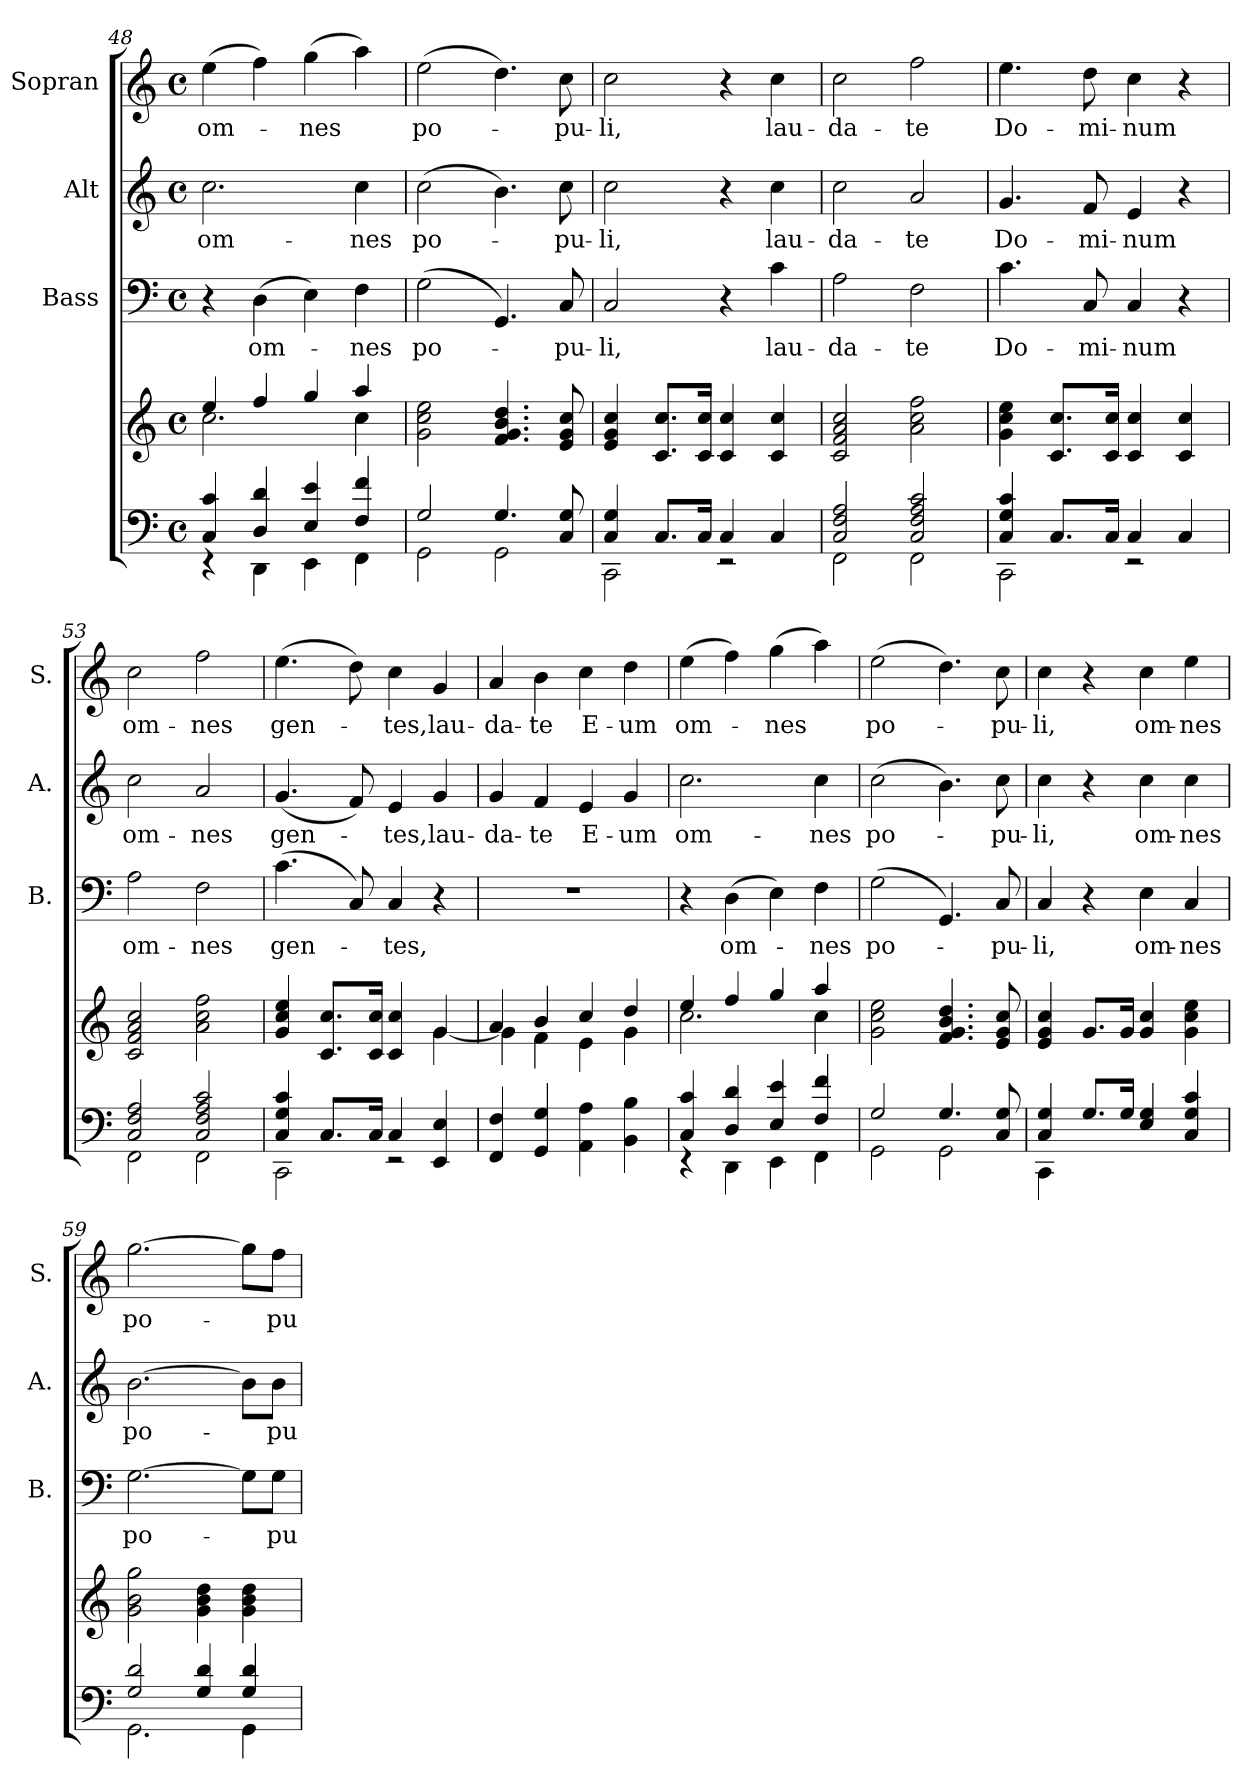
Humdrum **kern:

**kern	**kern	**kern	**text	**kern	**text	**kern	**text
*part4	*part4	*part3	*part3	*part2	*part2	*part1	*part1
*staff5	*staff4	*staff3	*staff3	*staff2	*staff2	*staff1	*staff1
*	*	*I"Bass	*	*I"Alt	*	*I"Sopran	*
*	*	*I'B.	*	*I'A.	*	*I'S.	*
*clefF4	*clefG2	*clefF4	*	*clefG2	*	*clefG2	*
*k[]	*k[]	*k[]	*	*k[]	*	*k[]	*
*C:	*C:	*C:	*	*C:	*	*C:	*
*M4/4	*M4/4	*M4/4	*	*M4/4	*	*M4/4	*
*met(c)	*met(c)	*met(c)	*	*met(c)	*	*met(c)	*
=48	=48	=48	=48	=48	=48	=48	=48
*^	*^	*	*	*	*	*	*
!	!	!	!	!	!	!	!LO:LY:b	!	!LO:LY:b
4C/ 4c/	4rEE	4ee/	2.cc\	4r	.	2.cc\	om-	(>4ee\	om-
!	!	!	!	!	!LO:LY:b	!	!	!	!
4D/ 4d/	4DD\	4ff/	.	(>4D\	om-	.	.	4ff\)	.
!	!	!	!	!	!	!	!	!	!LO:LY:b
4E/ 4e/	4EE\	4gg/	.	4E\)	.	.	.	(>4gg\	-nes
!	!	!	!	!	!LO:LY:b	!	!LO:LY:b	!	!
4F/ 4f/	4FF\	4aa/	4cc\	4F\	-nes	4cc\	-nes	4aa\)	.
=49	=49	=49	=49	=49	=49	=49	=49	=49	=49
!	!	!	!	!	!LO:LY:b	!	!LO:LY:b	!	!LO:LY:b
*	*	*v	*v	*	*	*	*	*	*
2G/	2GG\	2g\ 2cc\ 2ee\	(>2G\	po-	(>2cc\	po-	(>2ee\	po-
4.G/	2GG\	4.f/ 4.g/ 4.b/ 4.dd/	4.GG/)	.	4.b\)	.	4.dd\)	.
!	!	!	!	!LO:LY:b	!	!LO:LY:b	!	!LO:LY:b
8C/ 8G/	.	8e/ 8g/ 8cc/	8C/	-pu-	8cc\	-pu-	8cc\	-pu-
=50	=50	=50	=50	=50	=50	=50	=50	=50
!	!	!	!	!LO:LY:b	!	!LO:LY:b	!	!LO:LY:b
4C/ 4G/	2CC\	4e/ 4g/ 4cc/	2C/	-li,	2cc\	-li,	2cc\	-li,
8.C/L	.	8.c/ 8.cc/L	.	.	.	.	.	.
16C/Jk	.	16c/ 16cc/Jk	.	.	.	.	.	.
4C/	2rEE	4c/ 4cc/	4r	.	4r	.	4r	.
!	!	!	!	!LO:LY:b	!	!LO:LY:b	!	!LO:LY:b
4C/	.	4c/ 4cc/	4c\	lau-	4cc\	lau-	4cc\	lau-
=51	=51	=51	=51	=51	=51	=51	=51	=51
!	!	!	!	!LO:LY:b	!	!LO:LY:b	!	!LO:LY:b
2C/ 2F/ 2A/	2FF\	2c/ 2f/ 2a/ 2cc/	2A\	-da-	2cc\	-da-	2cc\	-da-
!	!	!	!	!LO:LY:b	!	!LO:LY:b	!	!LO:LY:b
2C/ 2F/ 2A/ 2c/	2FF\	2a\ 2cc\ 2ff\	2F\	-te	2a/	-te	2ff\	-te
!!LO:LB:g=z
=52	=52	=52	=52	=52	=52	=52	=52	=52
!	!	!	!	!LO:LY:b	!	!LO:LY:b	!	!LO:LY:b
4C/ 4G/ 4c/	2CC\	4g\ 4cc\ 4ee\	4.c\	Do-	4.g/	Do-	4.ee\	Do-
8.C/L	.	8.c/ 8.cc/L	.	.	.	.	.	.
!	!	!	!	!LO:LY:b	!	!LO:LY:b	!	!LO:LY:b
.	.	.	8C/	-mi-	8f/	-mi-	8dd\	-mi-
16C/Jk	.	16c/ 16cc/Jk	.	.	.	.	.	.
!	!	!	!	!LO:LY:b	!	!LO:LY:b	!	!LO:LY:b
4C/	2rEE	4c/ 4cc/	4C/	-num	4e/	-num	4cc\	-num
4C/	.	4c/ 4cc/	4r	.	4r	.	4r	.
=53	=53	=53	=53	=53	=53	=53	=53	=53
!	!	!	!	!LO:LY:b	!	!LO:LY:b	!	!LO:LY:b
2C/ 2F/ 2A/	2FF\	2c/ 2f/ 2a/ 2cc/	2A\	om-	2cc\	om-	2cc\	om-
!	!	!	!	!LO:LY:b	!	!LO:LY:b	!	!LO:LY:b
2C/ 2F/ 2A/ 2c/	2FF\	2a\ 2cc\ 2ff\	2F\	-nes	2a/	-nes	2ff\	-nes
=54	=54	=54	=54	=54	=54	=54	=54	=54
*	*	*^	*	*	*	*	*	*
!	!	!	!	!	!LO:LY:b	!	!LO:LY:b	!	!LO:LY:b
4C/ 4G/ 4c/	2CC\	4g/ 4cc/ 4ee/	2.ryy	(>4.c\	gen-	(<4.g/	gen-	(>4.ee\	gen-
8.C/L	.	8.c/ 8.cc/L	.	.	.	.	.	.	.
.	.	.	.	8C/)	.	8f/)	.	8dd\)	.
16C/Jk	.	16c/ 16cc/Jk	.	.	.	.	.	.	.
!	!	!	!	!	!LO:LY:b	!	!LO:LY:b	!	!LO:LY:b
4C/	2rEE	4c/ 4cc/	.	4C/	-tes,	4e/	-tes,	4cc\	-tes,
!	!	!	!	!	!	!	!LO:LY:b	!	!LO:LY:b
4EE/ 4E/	.	4g/	[<4g\	4r	.	4g/	lau-	4g/	lau-
*v	*v	*	*	*	*	*	*	*	*
=55	=55	=55	=55	=55	=55	=55	=55	=55
!	!	!	!	!	!	!LO:LY:b	!	!LO:LY:b
4FF/ 4F/	4a/	4g\]	1r	.	4g/	-da-	4a/	-da-
!	!	!	!	!	!	!LO:LY:b	!	!LO:LY:b
4GG/ 4G/	4b/	4f\	.	.	4f/	-te	4b\	-te
!	!	!	!	!	!	!LO:LY:b	!	!LO:LY:b
4AA\ 4A\	4cc/	4e\	.	.	4e/	E-	4cc\	E-
!	!	!	!	!	!	!LO:LY:b	!	!LO:LY:b
4BB\ 4B\	4dd/	4g\	.	.	4g/	-um	4dd\	-um
=56	=56	=56	=56	=56	=56	=56	=56	=56
*^	*	*	*	*	*	*	*	*
!	!	!	!	!	!	!	!LO:LY:b	!	!LO:LY:b
4C/ 4c/	4rEE	4ee/	2.cc\	4r	.	2.cc\	om-	(>4ee\	om-
!	!	!	!	!	!LO:LY:b	!	!	!	!
4D/ 4d/	4DD\	4ff/	.	(>4D\	om-	.	.	4ff\)	.
!	!	!	!	!	!	!	!	!	!LO:LY:b
4E/ 4e/	4EE\	4gg/	.	4E\)	.	.	.	(>4gg\	-nes
!	!	!	!	!	!LO:LY:b	!	!LO:LY:b	!	!
4F/ 4f/	4FF\	4aa/	4cc\	4F\	-nes	4cc\	-nes	4aa\)	.
=57	=57	=57	=57	=57	=57	=57	=57	=57	=57
!	!	!	!	!	!LO:LY:b	!	!LO:LY:b	!	!LO:LY:b
*	*	*v	*v	*	*	*	*	*	*
2G/	2GG\	2g\ 2cc\ 2ee\	(>2G\	po-	(>2cc\	po-	(>2ee\	po-
4.G/	2GG\	4.f/ 4.g/ 4.b/ 4.dd/	4.GG/)	.	4.b\)	.	4.dd\)	.
!	!	!	!	!LO:LY:b	!	!LO:LY:b	!	!LO:LY:b
8C/ 8G/	.	8e/ 8g/ 8cc/	8C/	-pu-	8cc\	-pu-	8cc\	-pu-
!!LO:PB:g=z
=58	=58	=58	=58	=58	=58	=58	=58	=58
!	!	!	!	!LO:LY:b	!	!LO:LY:b	!	!LO:LY:b
4C/ 4G/	4CC\	4e/ 4g/ 4cc/	4C/	-li,	4cc\	-li,	4cc\	-li,
8.G/L	2.ryy	8.g/L	4r	.	4r	.	4r	.
16G/Jk	.	16g/Jk	.	.	.	.	.	.
!	!	!	!	!LO:LY:b	!	!LO:LY:b	!	!LO:LY:b
4E/ 4G/	.	4g/ 4cc/	4E\	om-	4cc\	om-	4cc\	om-
!	!	!	!	!LO:LY:b	!	!LO:LY:b	!	!LO:LY:b
4C/ 4G/ 4c/	.	4g\ 4cc\ 4ee\	4C/	-nes	4cc\	-nes	4ee\	-nes
=59	=59	=59	=59	=59	=59	=59	=59	=59
!	!	!	!	!LO:LY:b	!	!LO:LY:b	!	!LO:LY:b
2G/ 2d/	2.GG\	2g\ 2b\ 2gg\	[2.G\	po-	[2.b\	po-	[2.gg\	po-
4G/ 4d/	.	4g\ 4b\ 4dd\	.	.	.	.	.	.
4G/ 4d/	4GG\	4g\ 4b\ 4dd\	8G\L]	.	8b\L]	.	8gg\L]	.
!	!	!	!	!LO:LY:b	!	!LO:LY:b	!	!LO:LY:b
.	.	.	8G\J	-pu-	8b\J	-pu-	8ff\J	-pu-
*v	*v	*	*	*	*	*	*	*
=	=	=	=	=	=	=	=
*-	*-	*-	*-	*-	*-	*-	*-
